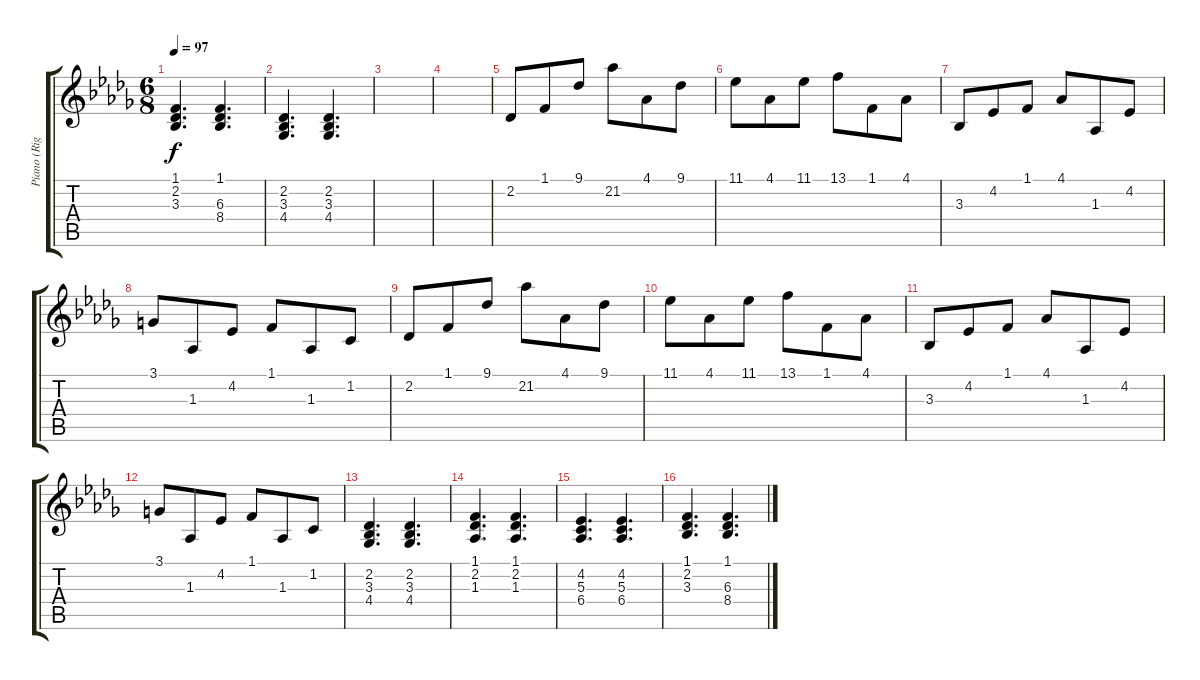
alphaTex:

\track ("Piano (Right Hand)" "Piano (Rig") {instrument brightacousticpiano}
\staff {score tabs}
\tuning (E4 B3 G3 D3 A2 E2) {hide}
\ts (6 8)
\tempo 97
\clef g2
\ks db
(1.1 2.2 3.3).4{d dy f} (1.1 6.3 8.4).4{d} |
(2.2 3.3 4.4).4{d} (2.2 3.3 4.4).4{d} |
|
|
2.2.8 1.1.8 9.1.8 21.2.8 4.1.8 9.1.8 |
11.1.8 4.1.8 11.1.8 13.1.8 1.1.8 4.1.8 |
3.3.8 4.2.8 1.1.8 4.1.8 1.3.8 4.2.8 |
3.1.8 1.3.8 4.2.8 1.1.8 1.3.8 1.2.8 |
2.2.8 1.1.8 9.1.8 21.2.8 4.1.8 9.1.8 |
11.1.8 4.1.8 11.1.8 13.1.8 1.1.8 4.1.8 |
3.3.8 4.2.8 1.1.8 4.1.8 1.3.8 4.2.8 |
3.1.8 1.3.8 4.2.8 1.1.8 1.3.8 1.2.8 |
(2.2 3.3 4.4).4{d} (2.2 3.3 4.4).4{d} |
(1.1 2.2 1.3).4{d} (1.1 2.2 1.3).4{d} |
(4.2 5.3 6.4).4{d} (4.2 5.3 6.4).4{d} |
(1.1 2.2 3.3).4{d} (1.1 6.3 8.4).4{d}
